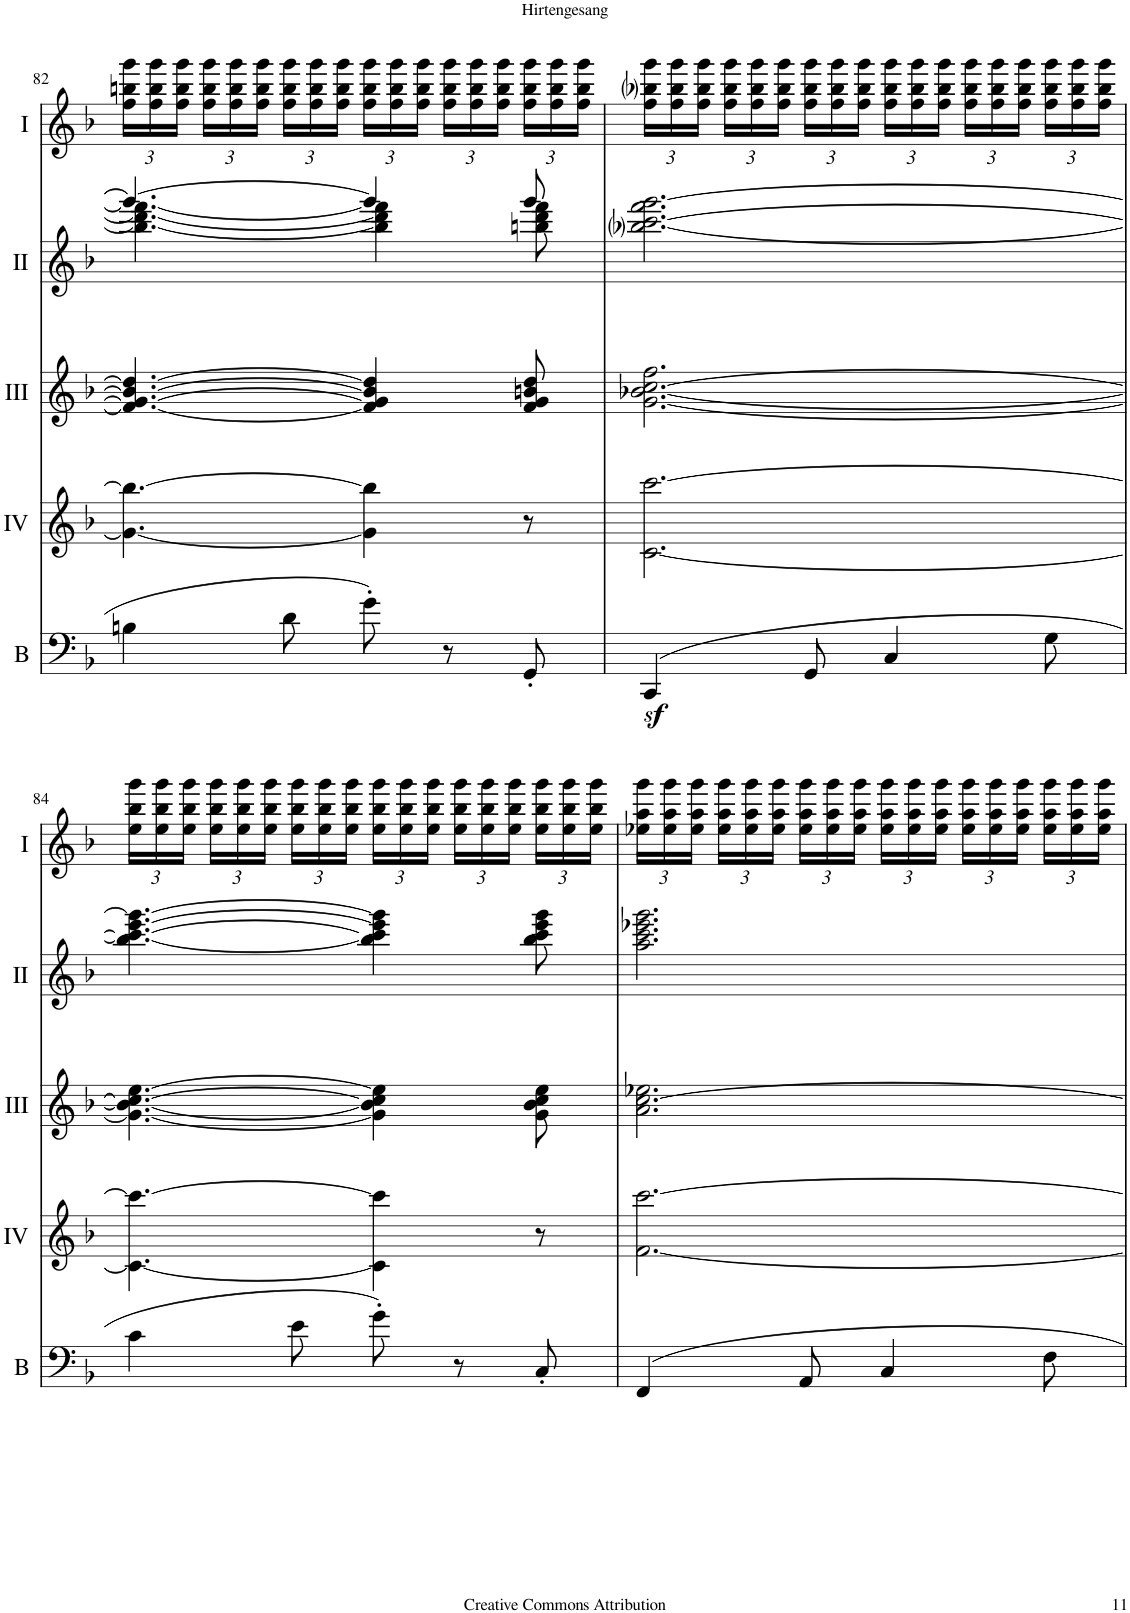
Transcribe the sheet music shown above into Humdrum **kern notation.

**kern	**kern	**kern	**kern	**kern
*part5	*part4	*part3	*part2	*part1
*staff5	*staff4	*staff3	*staff2	*staff1
*I"Bass	*I"Acc. 4	*I"Acc. 3	*I"Acc. 2	*I"Acc. 1
*I'B	*	*	*	*
!!LO:PB:g=z
*clefF4	*clefG2	*clefG2	*clefG2	*clefG2
*Trd7c12	*Trd7c12	*Trd7c12	*	*
*k[b-]	*k[b-]	*k[b-]	*k[b-]	*k[b-]
*M6/8	*M6/8	*M6/8	*M6/8	*M6/8
=82	=82	=82	=82	=82
*	*	*	*^	*
*	*	*	*	*	*Xbrackettup
4Bn\	4.g\_ 4.bbn\_	4.f/_ 4.g/_ 4.b/_ 4.dd/_	4.ggg/_	4.bb\_ 4.ddd\_ 4.fff\_	24ff\ 24bbn\ 24ggg\LL
.	.	.	.	.	24ff\ 24bb\ 24ggg\
.	.	.	.	.	24ff\ 24bb\ 24ggg\JJ
.	.	.	.	.	24ff\ 24bb\ 24ggg\LL
.	.	.	.	.	24ff\ 24bb\ 24ggg\
.	.	.	.	.	24ff\ 24bb\ 24ggg\JJ
8d\	.	.	.	.	24ff\ 24bb\ 24ggg\LL
.	.	.	.	.	24ff\ 24bb\ 24ggg\
.	.	.	.	.	24ff\ 24bb\ 24ggg\JJ
8g'\	4g\] 4bb\]	4f/] 4g/] 4b/] 4dd/]	4ggg/]	4bb\] 4ddd\] 4fff\]	24ff\ 24bb\ 24ggg\LL
.	.	.	.	.	24ff\ 24bb\ 24ggg\
.	.	.	.	.	24ff\ 24bb\ 24ggg\JJ
8r	.	.	.	.	24ff\ 24bb\ 24ggg\LL
.	.	.	.	.	24ff\ 24bb\ 24ggg\
.	.	.	.	.	24ff\ 24bb\ 24ggg\JJ
8GG'/	8r	8f/ 8g/ 8bn/ 8dd/	8ggg/	8bbn\ 8ddd\ 8fff\	24ff\ 24bb\ 24ggg\LL
.	.	.	.	.	24ff\ 24bb\ 24ggg\
.	.	.	.	.	24ff\ 24bb\ 24ggg\JJ
*	*	*	*v	*v	*
=83	=83	=83	=83	=83
(4CCz</	[2.c\ [2.ccc\	[2.g\ [2.b-X\ [2.cc\ 2.ff\	[2.bb-i\ [2.ccc\ 2.fff\ [2.ggg\	24ff\ 24bb-i\ 24ggg\LL
.	.	.	.	24ff\ 24bb-\ 24ggg\
.	.	.	.	24ff\ 24bb-\ 24ggg\JJ
.	.	.	.	24ff\ 24bb-\ 24ggg\LL
.	.	.	.	24ff\ 24bb-\ 24ggg\
.	.	.	.	24ff\ 24bb-\ 24ggg\JJ
8GG/	.	.	.	24ff\ 24bb-\ 24ggg\LL
.	.	.	.	24ff\ 24bb-\ 24ggg\
.	.	.	.	24ff\ 24bb-\ 24ggg\JJ
4C/	.	.	.	24ff\ 24bb-\ 24ggg\LL
.	.	.	.	24ff\ 24bb-\ 24ggg\
.	.	.	.	24ff\ 24bb-\ 24ggg\JJ
.	.	.	.	24ff\ 24bb-\ 24ggg\LL
.	.	.	.	24ff\ 24bb-\ 24ggg\
.	.	.	.	24ff\ 24bb-\ 24ggg\JJ
8G\	.	.	.	24ff\ 24bb-\ 24ggg\LL
.	.	.	.	24ff\ 24bb-\ 24ggg\
.	.	.	.	24ff\ 24bb-\ 24ggg\JJ
!!LO:LB:g=z
=84	=84	=84	=84	=84
4c\	4.c\_ 4.ccc\_	4.g\_ 4.b-\_ 4.cc\_ [4.ee\	4.bb-\_ 4.ccc\_ [4.eee\ 4.ggg\_	24ee\ 24bb-\ 24ggg\LL
.	.	.	.	24ee\ 24bb-\ 24ggg\
.	.	.	.	24ee\ 24bb-\ 24ggg\JJ
.	.	.	.	24ee\ 24bb-\ 24ggg\LL
.	.	.	.	24ee\ 24bb-\ 24ggg\
.	.	.	.	24ee\ 24bb-\ 24ggg\JJ
8e\	.	.	.	24ee\ 24bb-\ 24ggg\LL
.	.	.	.	24ee\ 24bb-\ 24ggg\
.	.	.	.	24ee\ 24bb-\ 24ggg\JJ
8g'\)	4c\] 4ccc\]	4g\] 4b-\] 4cc\] 4ee\]	4bb-\] 4ccc\] 4eee\] 4ggg\]	24ee\ 24bb-\ 24ggg\LL
.	.	.	.	24ee\ 24bb-\ 24ggg\
.	.	.	.	24ee\ 24bb-\ 24ggg\JJ
8r	.	.	.	24ee\ 24bb-\ 24ggg\LL
.	.	.	.	24ee\ 24bb-\ 24ggg\
.	.	.	.	24ee\ 24bb-\ 24ggg\JJ
8C'/	8r	8g\ 8b-\ 8cc\ 8ee\	8bb-\ 8ccc\ 8eee\ 8ggg\	24ee\ 24bb-\ 24ggg\LL
.	.	.	.	24ee\ 24bb-\ 24ggg\
.	.	.	.	24ee\ 24bb-\ 24ggg\JJ
=85	=85	=85	=85	=85
4FF/	[2.f\ [2.ccc\	2.a\ [2.cc\ 2.ee-X\	2.aa\ 2.ccc\ 2.eee-X\ 2.ggg\	24ee-X\ 24aa\ 24ggg\LL
.	.	.	.	24ee-\ 24aa\ 24ggg\
.	.	.	.	24ee-\ 24aa\ 24ggg\JJ
.	.	.	.	24ee-\ 24aa\ 24ggg\LL
.	.	.	.	24ee-\ 24aa\ 24ggg\
.	.	.	.	24ee-\ 24aa\ 24ggg\JJ
8AA/	.	.	.	24ee-\ 24aa\ 24ggg\LL
.	.	.	.	24ee-\ 24aa\ 24ggg\
.	.	.	.	24ee-\ 24aa\ 24ggg\JJ
4C/	.	.	.	24ee-\ 24aa\ 24ggg\LL
.	.	.	.	24ee-\ 24aa\ 24ggg\
.	.	.	.	24ee-\ 24aa\ 24ggg\JJ
.	.	.	.	24ee-\ 24aa\ 24ggg\LL
.	.	.	.	24ee-\ 24aa\ 24ggg\
.	.	.	.	24ee-\ 24aa\ 24ggg\JJ
8F\	.	.	.	24ee-\ 24aa\ 24ggg\LL
.	.	.	.	24ee-\ 24aa\ 24ggg\
.	.	.	.	24ee-\ 24aa\ 24ggg\JJ
=	=	=	=	=
*-	*-	*-	*-	*-
